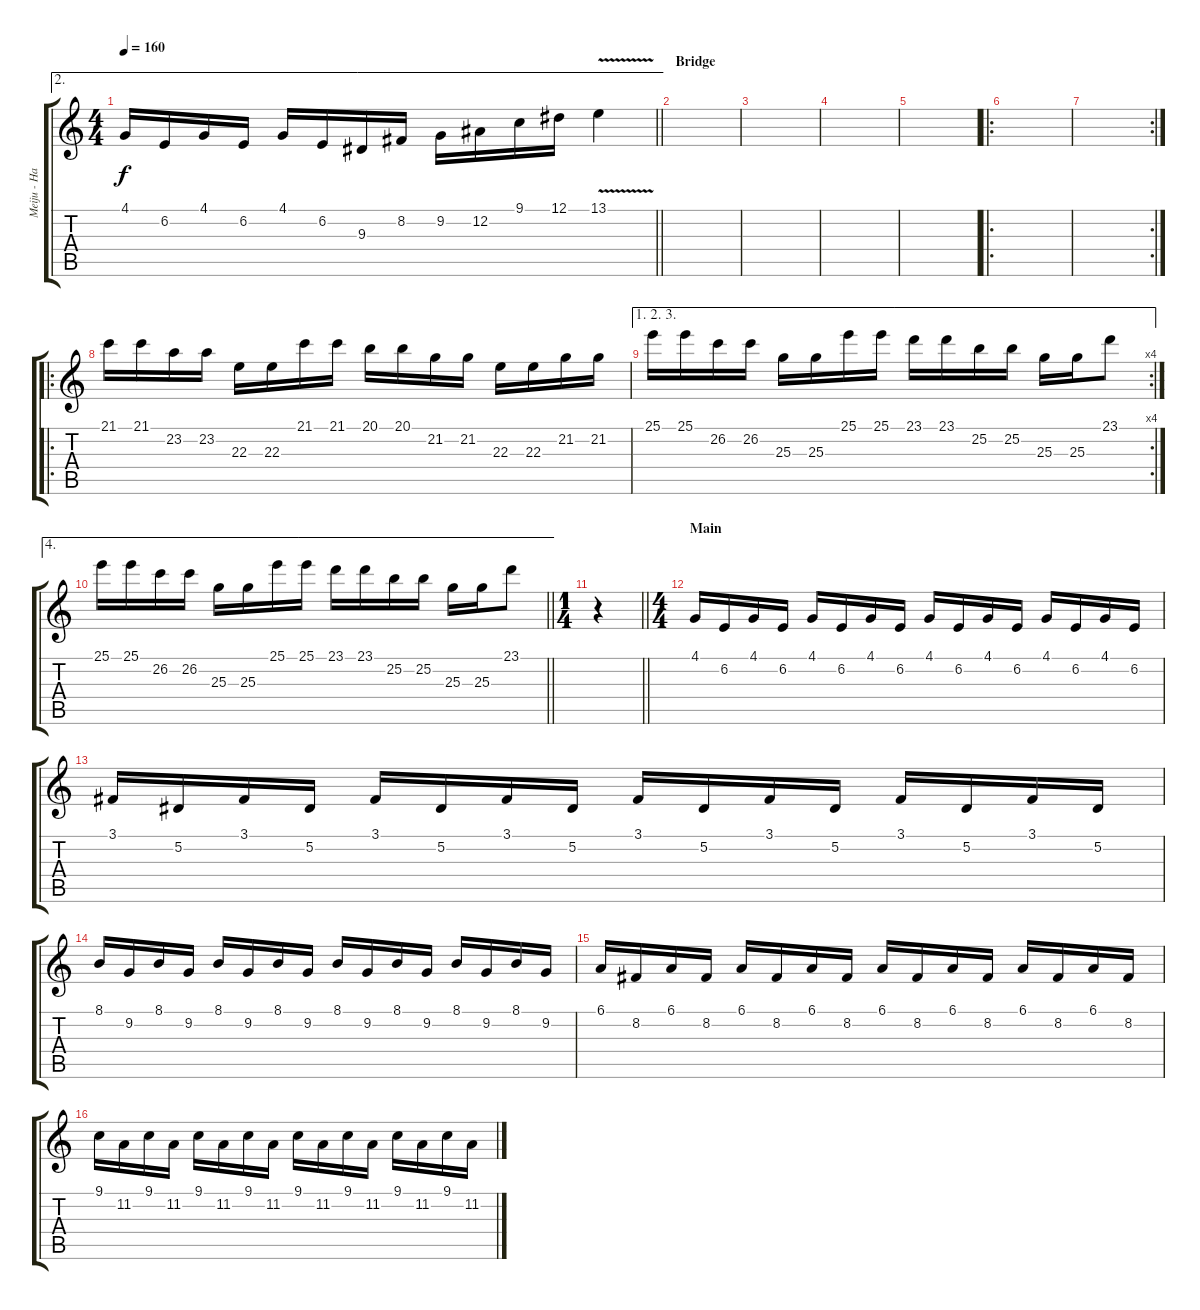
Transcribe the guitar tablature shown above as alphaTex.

\track ("Meiju - Hard Synth" "Meiju - Ha") {instrument lead2sawtooth}
\staff {score tabs}
\tuning (Eb4 Bb3 Gb3 Db3 Ab2 Eb2) {hide}
\ae 2
\ts (4 4)
\tempo 160
\clef g2
\barLineRight lightlight
\ks c
4.1.16{dy f} 6.2.16 4.1.16 6.2.16 4.1.16 6.2.16 9.3.16 8.2.16 9.2.16 12.2.16 9.1.16 12.1.16 13.1{v}.4 |
\section ("" "Bridge")
|
|
|
|
\ro
|
\rc 2
|
\ro
21.1.16 21.1.16 23.2.16 23.2.16 22.3.16 22.3.16 21.1.16 21.1.16 20.1.16 20.1.16 21.2.16 21.2.16 22.3.16 22.3.16 21.2.16 21.2.16 |
\ae (1 2 3)
\rc 4
25.1.16 25.1.16 26.2.16 26.2.16 25.3.16 25.3.16 25.1.16 25.1.16 23.1.16 23.1.16 25.2.16 25.2.16 25.3.16 25.3.16 23.1.8 |
\ae 4
\barLineRight lightlight
25.1.16 25.1.16 26.2.16 26.2.16 25.3.16 25.3.16 25.1.16 25.1.16 23.1.16 23.1.16 25.2.16 25.2.16 25.3.16 25.3.16 23.1.8 |
\ts (1 4)
\barLineRight lightlight
r.4 |
\ts (4 4)
\section ("" "Main")
4.1.16 6.2.16 4.1.16 6.2.16 4.1.16 6.2.16 4.1.16 6.2.16 4.1.16 6.2.16 4.1.16 6.2.16 4.1.16 6.2.16 4.1.16 6.2.16 |
3.1.16 5.2.16 3.1.16 5.2.16 3.1.16 5.2.16 3.1.16 5.2.16 3.1.16 5.2.16 3.1.16 5.2.16 3.1.16 5.2.16 3.1.16 5.2.16 |
8.1.16 9.2.16 8.1.16 9.2.16 8.1.16 9.2.16 8.1.16 9.2.16 8.1.16 9.2.16 8.1.16 9.2.16 8.1.16 9.2.16 8.1.16 9.2.16 |
6.1.16 8.2.16 6.1.16 8.2.16 6.1.16 8.2.16 6.1.16 8.2.16 6.1.16 8.2.16 6.1.16 8.2.16 6.1.16 8.2.16 6.1.16 8.2.16 |
9.1.16 11.2.16 9.1.16 11.2.16 9.1.16 11.2.16 9.1.16 11.2.16 9.1.16 11.2.16 9.1.16 11.2.16 9.1.16 11.2.16 9.1.16 11.2.16
